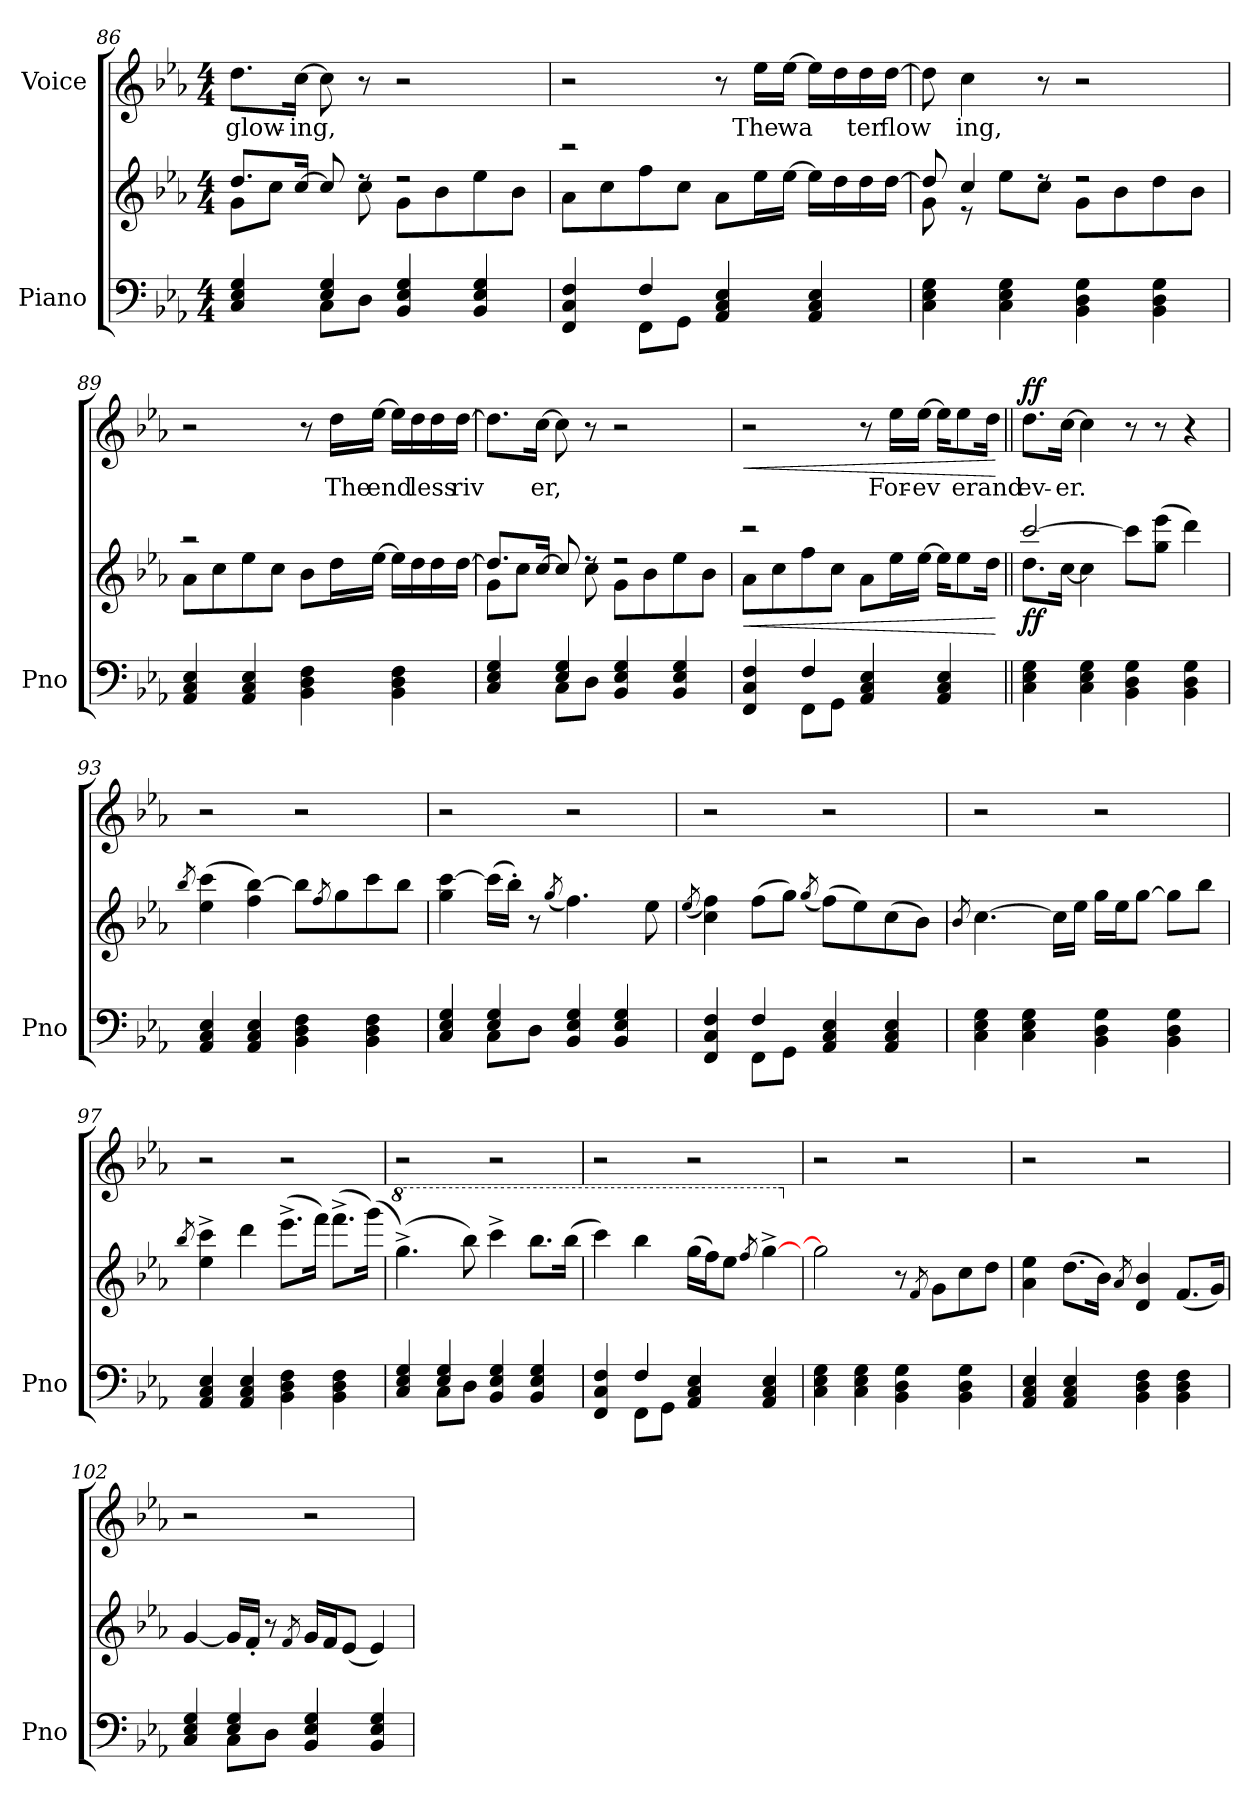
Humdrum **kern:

**kern	**kern	**dynam	**kern	**text	**dynam
*part2	*part2	*part2	*part1	*part1	*part1
*staff3	*staff2	*staff2/3	*staff1	*staff1	*staff1
*I"Piano	*	*	*I"Voice	*	*
*I'Pno	*	*	*	*	*
!!LO:PB:g=z
*clefF4	*clefG2	*	*clefG2	*	*
*k[b-e-a-]	*k[b-e-a-]	*	*k[b-e-a-]	*	*
*M4/4	*M4/4	*	*M4/4	*	*
=86	=86	=86	=86	=86	=86
*^	*^	*	*	*	*
!	!	!	!	!	!	!LO:LY:b	!
4C/ 4E-/ 4G/	4ryy	8.dd/L	8g\L	.	8.dd\L	glow-	.
.	.	.	8cc\J	.	.	.	.
!	!	!	!	!	!	!LO:LY:b	!
.	.	[16cc/Jk	.	.	[16cc\Jk	-ing,	.
4E-/ 4G/	8C\L	8cc/]	8ryy	.	8cc\]	.	.
.	8D\J	8rdd	8cc\	.	8r	.	.
4BB-/ 4E-/ 4G/	2ryy	2rdd	8g\L	.	2r	.	.
.	.	.	8b-\	.	.	.	.
4BB-/ 4E-/ 4G/	.	.	8ee-\	.	.	.	.
.	.	.	8b-\J	.	.	.	.
=87	=87	=87	=87	=87	=87	=87	=87
4FF/ 4C/ 4F/	4ryy	2r	8a-\L	.	2r	.	.
.	.	.	8cc\	.	.	.	.
4F/	8FF\L	.	8ff\	.	.	.	.
.	8GG\J	.	8cc\J	.	.	.	.
4AA-/ 4C/ 4E-/	2ryy	8a-\L	2ryy	.	8r	.	.
!	!	!	!	!	!	!LO:LY:b	!
.	.	16ee-\L	.	.	16ee-\LL	The	.
!	!	!	!	!	!	!LO:LY:b	!
.	.	[16ee-\JJ	.	.	[16ee-\JJ	wa	.
4AA-/ 4C/ 4E-/	.	16ee-\LL]	.	.	16ee-\LL]	.	.
.	.	16dd\	.	.	16dd\	.	.
!	!	!	!	!	!	!LO:LY:b	!
.	.	16dd\	.	.	16dd\	ter	.
!	!	!	!	!	!	!LO:LY:b	!
.	.	[16dd\JJ	.	.	[16dd\JJ	flow	.
*v	*v	*	*	*	*	*	*
=88	=88	=88	=88	=88	=88	=88
4C\ 4E-\ 4G\	8dd/]	8g\	.	8dd\]	.	.
!	!	!	!	!	!LO:LY:b	!
.	4cc/	8r	.	4cc\	ing,	.
4C\ 4E-\ 4G\	.	8ee-\L	.	.	.	.
.	8rdd	8cc\J	.	8r	.	.
4BB-\ 4D\ 4G\	2rdd	8g\L	.	2r	.	.
.	.	8b-\	.	.	.	.
4BB-\ 4D\ 4G\	.	8dd\	.	.	.	.
.	.	8b-\J	.	.	.	.
=89	=89	=89	=89	=89	=89	=89
4AA-/ 4C/ 4E-/	2r	8a-\L	.	2r	.	.
.	.	8cc\	.	.	.	.
4AA-/ 4C/ 4E-/	.	8ee-\	.	.	.	.
.	.	8cc\J	.	.	.	.
4BB-\ 4D\ 4F\	8b-\L	2ryy	.	8r	.	.
!	!	!	!	!	!LO:LY:b	!
.	16dd\L	.	.	16dd\LL	The	.
!	!	!	!	!	!LO:LY:b	!
.	[16ee-\JJ	.	.	[16ee-\JJ	end	.
4BB-\ 4D\ 4F\	16ee-\LL]	.	.	16ee-\LL]	.	.
.	16dd\	.	.	16dd\	.	.
!	!	!	!	!	!LO:LY:b	!
.	16dd\	.	.	16dd\	less	.
!	!	!	!	!	!LO:LY:b	!
.	[16dd\JJ	.	.	[16dd\JJ	riv	.
!!LO:LB:g=z
=90	=90	=90	=90	=90	=90	=90
*^	*	*	*	*	*	*
4C/ 4E-/ 4G/	4ryy	8.dd/L]	8g\L	.	8.dd\L]	.	.
.	.	.	8cc\J	.	.	.	.
!	!	!	!	!	!	!LO:LY:b	!
.	.	[16cc/Jk	.	.	[16cc\Jk	er,	.
4E-/ 4G/	8C\L	8cc/]	8ryy	.	8cc\]	.	.
.	8D\J	8rdd	8cc\	.	8r	.	.
4BB-/ 4E-/ 4G/	2ryy	2rdd	8g\L	.	2r	.	.
.	.	.	8b-\	.	.	.	.
4BB-/ 4E-/ 4G/	.	.	8ee-\	.	.	.	.
.	.	.	8b-\J	.	.	.	.
=91	=91	=91	=91	=91	=91	=91	=91
!	!	!	!	!LO:HP:b	!	!	!LO:HP:b
4FF/ 4C/ 4F/	4ryy	2r	8a-\L	<	2r	.	<
.	.	.	8cc\	.	.	.	.
4F/	8FF\L	.	8ff\	.	.	.	.
.	8GG\J	.	8cc\J	.	.	.	.
4AA-/ 4C/ 4E-/	2ryy	8a-\L	2ryy	.	8r	.	.
!	!	!	!	!	!	!LO:LY:b	!
.	.	16ee-\L	.	.	16ee-\LL	For-	.
!	!	!	!	!	!	!LO:LY:b	!
.	.	[16ee-\JJ	.	.	[16ee-\JJ	-ev	.
4AA-/ 4C/ 4E-/	.	16ee-\KL]	.	.	16ee-\KL]	.	.
!	!	!	!	!	!	!LO:LY:b	!
.	.	8ee-\	.	.	8ee-\	er	.
!	!	!	!	!	!	!LO:LY:b	!
.	.	16dd\Jk	.	.	16dd\Jk	and	.
*v	*v	*	*	*	*	*	*
*	*v	*v	*	*	*	*
.	.	[	.	.	[
=92||	=92||	=92||	=92||	=92||	=92||
*	*^	*	*	*	*
!	!	!	!LO:DY:b	!	!LO:LY:b	!LO:DY:b
4C\ 4E-\ 4G\	[2ccc/	8.dd\L	ff	8.dd\L	ev-	ff
!	!	!	!	!	!LO:LY:b	!
.	.	[16cc\Jk	.	[16cc\Jk	-er.	.
4C\ 4E-\ 4G\	.	4cc\]	.	4cc\]	.	.
4BB-\ 4D\ 4G\	8ccc\L]	2ryy	.	8r	.	.
.	(>8gg\ 8eee-\J	.	.	8r	.	.
4BB-\ 4D\ 4G\	4ddd\)	.	.	4r	.	.
*	*v	*v	*	*	*	*
=93	=93	=93	=93	=93	=93
.	8qbb-/	.	.	.	.
4AA-/ 4C/ 4E-/	(>4ee-\ 4ccc\	.	2r	.	.
4AA-/ 4C/ 4E-/	4ff\ [4bb-\)	.	.	.	.
4BB-\ 4D\ 4F\	8bb-\L]	.	2r	.	.
.	8qff/	.	.	.	.
.	8gg\	.	.	.	.
4BB-\ 4D\ 4F\	8ccc\	.	.	.	.
.	8bb-\J	.	.	.	.
!!LO:LB:g=z
=94	=94	=94	=94	=94	=94
*^	*	*	*	*	*
4C/ 4E-/ 4G/	4ryy	4gg\ [4ccc\	.	2r	.	.
4E-/ 4G/	8C\L	(>16ccc\LL]	.	.	.	.
.	.	16bb-'\JJ)	.	.	.	.
.	8D\J	8r	.	.	.	.
.	.	(<8qgg/	.	.	.	.
4BB-/ 4E-/ 4G/	2ryy	4.ff\)	.	2r	.	.
4BB-/ 4E-/ 4G/	.	.	.	.	.	.
.	.	8ee-\	.	.	.	.
=95	=95	=95	=95	=95	=95	=95
.	.	(<8qee-/	.	.	.	.
4FF/ 4C/ 4F/	4ryy	4cc\ 4ff\)	.	2r	.	.
4F/	8FF\L	(>8ff\L	.	.	.	.
.	8GG\J	8gg\J)	.	.	.	.
.	.	(<8qgg/	.	.	.	.
4AA-/ 4C/ 4E-/	2ryy	(>8ff\L)	.	2r	.	.
.	.	8ee-\)	.	.	.	.
4AA-/ 4C/ 4E-/	.	(>8cc\	.	.	.	.
.	.	8b-\J)	.	.	.	.
*v	*v	*	*	*	*	*
=96	=96	=96	=96	=96	=96
.	8qb-/	.	.	.	.
4C\ 4E-\ 4G\	[4.cc\	.	2r	.	.
4C\ 4E-\ 4G\	.	.	.	.	.
.	16cc\LL]	.	.	.	.
.	16ee-\JJ	.	.	.	.
4BB-\ 4D\ 4G\	16gg\LL	.	2r	.	.
.	16ee-\J	.	.	.	.
.	[8gg\J	.	.	.	.
4BB-\ 4D\ 4G\	8gg\L]	.	.	.	.
.	8bb-\J	.	.	.	.
=97	=97	=97	=97	=97	=97
.	8qbb-/	.	.	.	.
4AA-/ 4C/ 4E-/	4ee-\^ 4ccc\^	.	2r	.	.
4AA-/ 4C/ 4E-/	4ddd\	.	.	.	.
4BB-\ 4D\ 4F\	(>8.eee-^\L	.	2r	.	.
.	16fff\Jk)	.	.	.	.
4BB-\ 4D\ 4F\	(>8.fff^\L	.	.	.	.
.	(>16ggg\Jk)	.	.	.	.
!!LO:PB:g=z
=98	=98	=98	=98	=98	=98
*^	*	*	*	*	*
*	*	*8va	*	*	*	*
4C/ 4E-/ 4G/	4ryy	(>4.ggg^\)	.	2r	.	.
4E-/ 4G/	8C\L	.	.	.	.	.
.	8D\J	8bbb-\)	.	.	.	.
4BB-/ 4E-/ 4G/	2ryy	4cccc^\	.	2r	.	.
4BB-/ 4E-/ 4G/	.	8.bbb-\L	.	.	.	.
.	.	(>16bbb-\Jk	.	.	.	.
=99	=99	=99	=99	=99	=99	=99
4FF/ 4C/ 4F/	4ryy	4cccc\)	.	2r	.	.
4F/	8FF\L	4bbb-\	.	.	.	.
.	8GG\J	.	.	.	.	.
4AA-/ 4C/ 4E-/	2ryy	(>16ggg\LL	.	2r	.	.
.	.	16fff\J)	.	.	.	.
.	.	8eee-\J	.	.	.	.
.	.	8qfff/	.	.	.	.
4AA-/ 4C/ 4E-/	.	[4ggg^\	.	.	.	.
*v	*v	*	*	*	*	*
=100	=100	=100	=100	=100	=100
*	*X8va	*	*	*	*
4C\ 4E-\ 4G\	2gg\]	.	2r	.	.
4C\ 4E-\ 4G\	.	.	.	.	.
4BB-\ 4D\ 4G\	8r	.	2r	.	.
.	8qf/	.	.	.	.
.	8g\L	.	.	.	.
4BB-\ 4D\ 4G\	8cc\	.	.	.	.
.	8dd\J	.	.	.	.
=101	=101	=101	=101	=101	=101
4AA-/ 4C/ 4E-/	4a-\ 4ee-\	.	2r	.	.
4AA-/ 4C/ 4E-/	(>8.dd\L	.	.	.	.
.	16b-\Jk)	.	.	.	.
.	8qa-/	.	.	.	.
4BB-\ 4D\ 4F\	4d/ 4b-/	.	2r	.	.
4BB-\ 4D\ 4F\	(<8.f/L	.	.	.	.
.	16g/Jk)	.	.	.	.
=102	=102	=102	=102	=102	=102
*^	*	*	*	*	*
4C/ 4E-/ 4G/	4ryy	[4g/	.	2r	.	.
4E-/ 4G/	8C\L	16g/LL]	.	.	.	.
.	.	16f'/JJ	.	.	.	.
.	8D\J	8r	.	.	.	.
.	.	8qf/	.	.	.	.
4BB-/ 4E-/ 4G/	2ryy	16g/LL	.	2r	.	.
.	.	16f/J	.	.	.	.
.	.	(<8e-/J	.	.	.	.
4BB-/ 4E-/ 4G/	.	4e-/)	.	.	.	.
*v	*v	*	*	*	*	*
=	=	=	=	=	=
*-	*-	*-	*-	*-	*-
